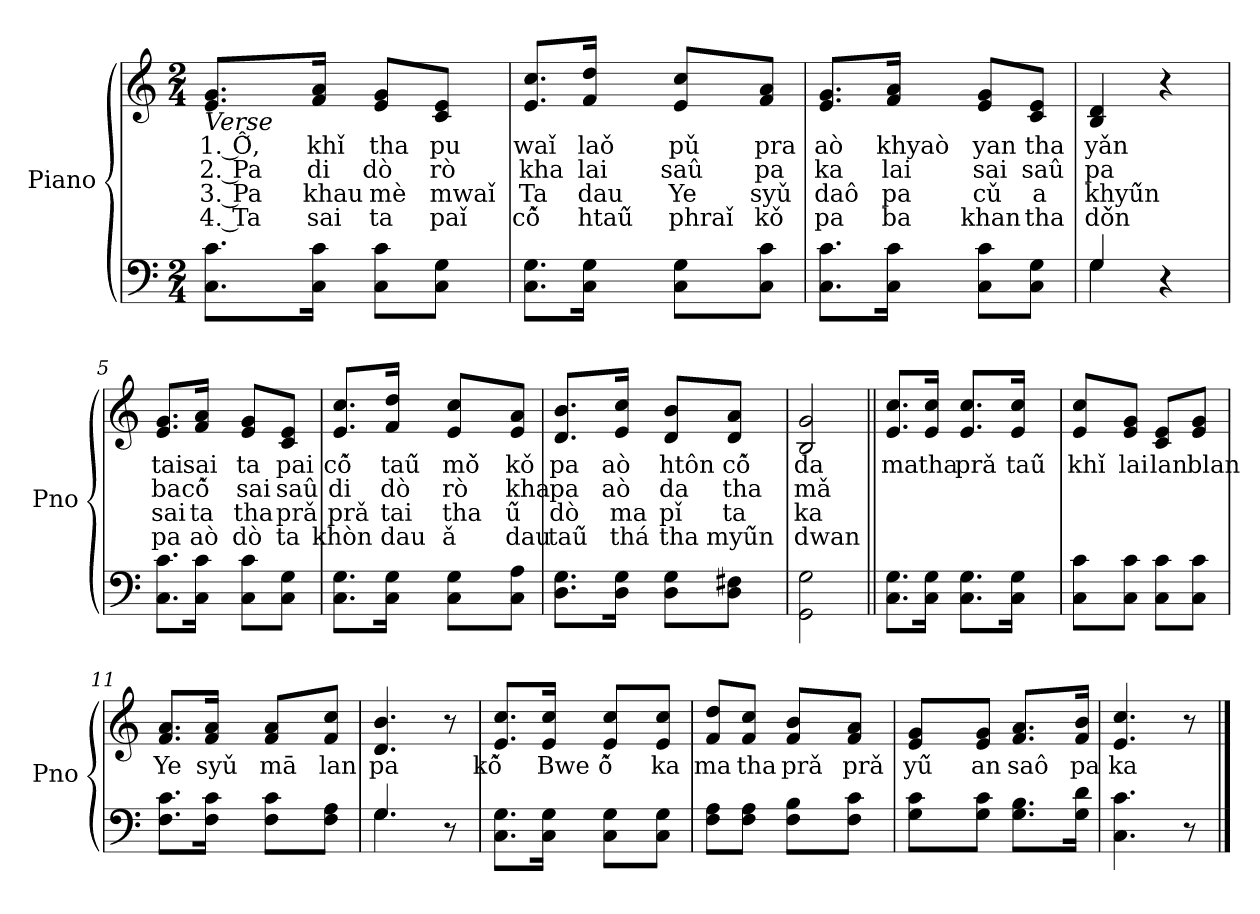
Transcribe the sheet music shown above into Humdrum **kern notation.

**kern	**kern	**text	**text	**text	**text
*part2	*part1	*part1	*part1	*part1	*part1
*staff2	*staff1	*staff1	*staff1	*staff1	*staff1
*I"Piano	*I"Piano	*	*	*	*
*I'Pno	*I'Pno	*	*	*	*
*clefF4	*clefG2	*	*	*	*
*k[]	*k[]	*	*	*	*
*M2/4	*M2/4	*	*	*	*
=1	=1	=1	=1	=1	=1
!	!LO:TX:b:i:t=Verse	!	!	!	!
!	!	!LO:LY:b	!LO:LY:b	!LO:LY:b	!LO:LY:b
8.C\ 8.c\L	8.e/ 8.g/L	1. Ô̌,	2. Pa	3. Pa	4. Ta
!	!	!LO:LY:b	!LO:LY:b	!LO:LY:b	!LO:LY:b
16C\ 16c\Jk	16f/ 16a/Jk	khǐ	di	khau	sai
!	!	!LO:LY:b	!LO:LY:b	!LO:LY:b	!LO:LY:b
8C\ 8c\L	8e/ 8g/L	tha	dò	mè	ta
!	!	!LO:LY:b	!LO:LY:b	!LO:LY:b	!LO:LY:b
8C\ 8G\J	8c/ 8e/J	pu	rò	mwaǐ	paǐ
=2	=2	=2	=2	=2	=2
!	!	!LO:LY:b	!LO:LY:b	!LO:LY:b	!LO:LY:b
8.C\ 8.G\L	8.e/ 8.cc/L	waǐ	kha	Ta	cô̌
!	!	!LO:LY:b	!LO:LY:b	!LO:LY:b	!LO:LY:b
16C\ 16G\Jk	16f/ 16dd/Jk	laǒ	lai	dau	htaû̌
!	!	!LO:LY:b	!LO:LY:b	!LO:LY:b	!LO:LY:b
8C\ 8G\L	8e/ 8cc/L	pǔ	saû	Ye	phraǐ
!	!	!LO:LY:b	!LO:LY:b	!LO:LY:b	!LO:LY:b
8C\ 8c\J	8f/ 8a/J	pra	pa	syǔ	kǒ
=3	=3	=3	=3	=3	=3
!	!	!LO:LY:b	!LO:LY:b	!LO:LY:b	!LO:LY:b
8.C\ 8.c\L	8.e/ 8.g/L	aò	ka	daô	pa
!	!	!LO:LY:b	!LO:LY:b	!LO:LY:b	!LO:LY:b
16C\ 16c\Jk	16f/ 16a/Jk	khyaò	lai	pa	ba
!	!	!LO:LY:b	!LO:LY:b	!LO:LY:b	!LO:LY:b
8C\ 8c\L	8e/ 8g/L	yan	sai	cǔ	khan
!	!	!LO:LY:b	!LO:LY:b	!LO:LY:b	!LO:LY:b
8C\ 8G\J	8c/ 8e/J	tha	saû	a	tha
=4	=4	=4	=4	=4	=4
*^	*	*	*	*	*
!	!	!	!LO:LY:b	!LO:LY:b	!LO:LY:b	!LO:LY:b
4G\	4G/	4B/ 4d/	yǎn	pa	khyû̌n	dò̌n
4r	4ryy	4r	.	.	.	.
=5	=5	=5	=5	=5	=5	=5
!	!	!	!LO:LY:b	!LO:LY:b	!LO:LY:b	!LO:LY:b
*v	*v	*	*	*	*	*
8.C\ 8.c\L	8.e/ 8.g/L	tai	ba	sai	pa
!	!	!LO:LY:b	!LO:LY:b	!LO:LY:b	!LO:LY:b
16C\ 16c\Jk	16f/ 16a/Jk	sai	cô̌	ta	aò
!	!	!LO:LY:b	!LO:LY:b	!LO:LY:b	!LO:LY:b
8C\ 8c\L	8e/ 8g/L	ta	sai	tha	dò
!	!	!LO:LY:b	!LO:LY:b	!LO:LY:b	!LO:LY:b
8C\ 8G\J	8c/ 8e/J	pai	saû	prǎ	ta
!!LO:LB:g=z
=6	=6	=6	=6	=6	=6
!	!	!LO:LY:b	!LO:LY:b	!LO:LY:b	!LO:LY:b
8.C\ 8.G\L	8.e/ 8.cc/L	cô̌	di	prǎ	khòn
!	!	!LO:LY:b	!LO:LY:b	!LO:LY:b	!LO:LY:b
16C\ 16G\Jk	16f/ 16dd/Jk	taû̌	dò	tai	dau
!	!	!LO:LY:b	!LO:LY:b	!LO:LY:b	!LO:LY:b
8C\ 8G\L	8e/ 8cc/L	mò̌	rò	tha	ǎ
!	!	!LO:LY:b	!LO:LY:b	!LO:LY:b	!LO:LY:b
8C\ 8A\J	8e/ 8a/J	kǒ	kha	û̌	dau
=7	=7	=7	=7	=7	=7
!	!	!LO:LY:b	!LO:LY:b	!LO:LY:b	!LO:LY:b
8.D\ 8.G\L	8.d/ 8.b/L	pa	pa	dò	taû̌
!	!	!LO:LY:b	!LO:LY:b	!LO:LY:b	!LO:LY:b
16D\ 16G\Jk	16e/ 16cc/Jk	aò	aò	ma	thá
!	!	!LO:LY:b	!LO:LY:b	!LO:LY:b	!LO:LY:b
8D\ 8G\L	8d/ 8b/L	htôn	da	pǐ	tha
!	!	!LO:LY:b	!LO:LY:b	!LO:LY:b	!LO:LY:b
8D\ 8F#X\J	8d/ 8a/J	cô̌	tha	ta	myû̌n
=8	=8	=8	=8	=8	=8
!	!	!LO:LY:b	!LO:LY:b	!LO:LY:b	!LO:LY:b
2GG\ 2G\	2B/ 2g/	da	mǎ	ka	dwan
=9||	=9||	=9||	=9||	=9||	=9||
!	!	!LO:LY:b	!	!	!
8.C\ 8.G\L	8.e/ 8.cc/L	ma	.	.	.
!	!	!LO:LY:b	!	!	!
16C\ 16G\Jk	16e/ 16cc/Jk	tha	.	.	.
!	!	!LO:LY:b	!	!	!
8.C\ 8.G\L	8.e/ 8.cc/L	prǎ	.	.	.
!	!	!LO:LY:b	!	!	!
16C\ 16G\Jk	16e/ 16cc/Jk	taû̌	.	.	.
=10	=10	=10	=10	=10	=10
!	!	!LO:LY:b	!	!	!
8C\ 8c\L	8e/ 8cc/L	khǐ	.	.	.
!	!	!LO:LY:b	!	!	!
8C\ 8c\J	8e/ 8g/J	lai	.	.	.
!	!	!LO:LY:b	!	!	!
8C\ 8c\L	8c/ 8e/L	lan	.	.	.
!	!	!LO:LY:b	!	!	!
8C\ 8c\J	8e/ 8g/J	blan	.	.	.
=11	=11	=11	=11	=11	=11
!	!	!LO:LY:b	!	!	!
8.F\ 8.c\L	8.f/ 8.a/L	Ye	.	.	.
!	!	!LO:LY:b	!	!	!
16F\ 16c\Jk	16f/ 16a/Jk	syǔ	.	.	.
!	!	!LO:LY:b	!	!	!
8F\ 8c\L	8f/ 8a/L	mā	.	.	.
!	!	!LO:LY:b	!	!	!
8F\ 8A\J	8f/ 8cc/J	lan	.	.	.
=12	=12	=12	=12	=12	=12
*^	*	*	*	*	*
!	!	!	!LO:LY:b	!	!	!
4.G\	4.G/	4.d/ 4.b/	pa	.	.	.
8r	8ryy	8r	.	.	.	.
!!LO:LB:g=z
=13	=13	=13	=13	=13	=13	=13
!	!	!	!LO:LY:b	!	!	!
*v	*v	*	*	*	*	*
8.C\ 8.G\L	8.e/ 8.cc/L	kô̌	.	.	.
!	!	!LO:LY:b	!	!	!
16C\ 16G\Jk	16e/ 16cc/Jk	Bwe	.	.	.
!	!	!LO:LY:b	!	!	!
8C\ 8G\L	8e/ 8cc/L	ô̌	.	.	.
!	!	!LO:LY:b	!	!	!
8C\ 8G\J	8e/ 8cc/J	ka	.	.	.
=14	=14	=14	=14	=14	=14
!	!	!LO:LY:b	!	!	!
8F\ 8A\L	8f/ 8dd/L	ma	.	.	.
!	!	!LO:LY:b	!	!	!
8F\ 8A\J	8f/ 8cc/J	tha	.	.	.
!	!	!LO:LY:b	!	!	!
8F\ 8B\L	8f/ 8b/L	prǎ	.	.	.
!	!	!LO:LY:b	!	!	!
8F\ 8c\J	8f/ 8a/J	prǎ	.	.	.
=15	=15	=15	=15	=15	=15
!	!	!LO:LY:b	!	!	!
8G\ 8c\L	8e/ 8g/L	yû̌	.	.	.
!	!	!LO:LY:b	!	!	!
8G\ 8c\J	8e/ 8g/J	an	.	.	.
!	!	!LO:LY:b	!	!	!
8.G\ 8.B\L	8.f/ 8.a/L	saô	.	.	.
!	!	!LO:LY:b	!	!	!
16G\ 16d\Jk	16f/ 16b/Jk	pa	.	.	.
=16	=16	=16	=16	=16	=16
!	!	!LO:LY:b	!	!	!
4.C\ 4.c\	4.e/ 4.cc/	ka	.	.	.
8r	8r	.	.	.	.
==	==	==	==	==	==
*-	*-	*-	*-	*-	*-
